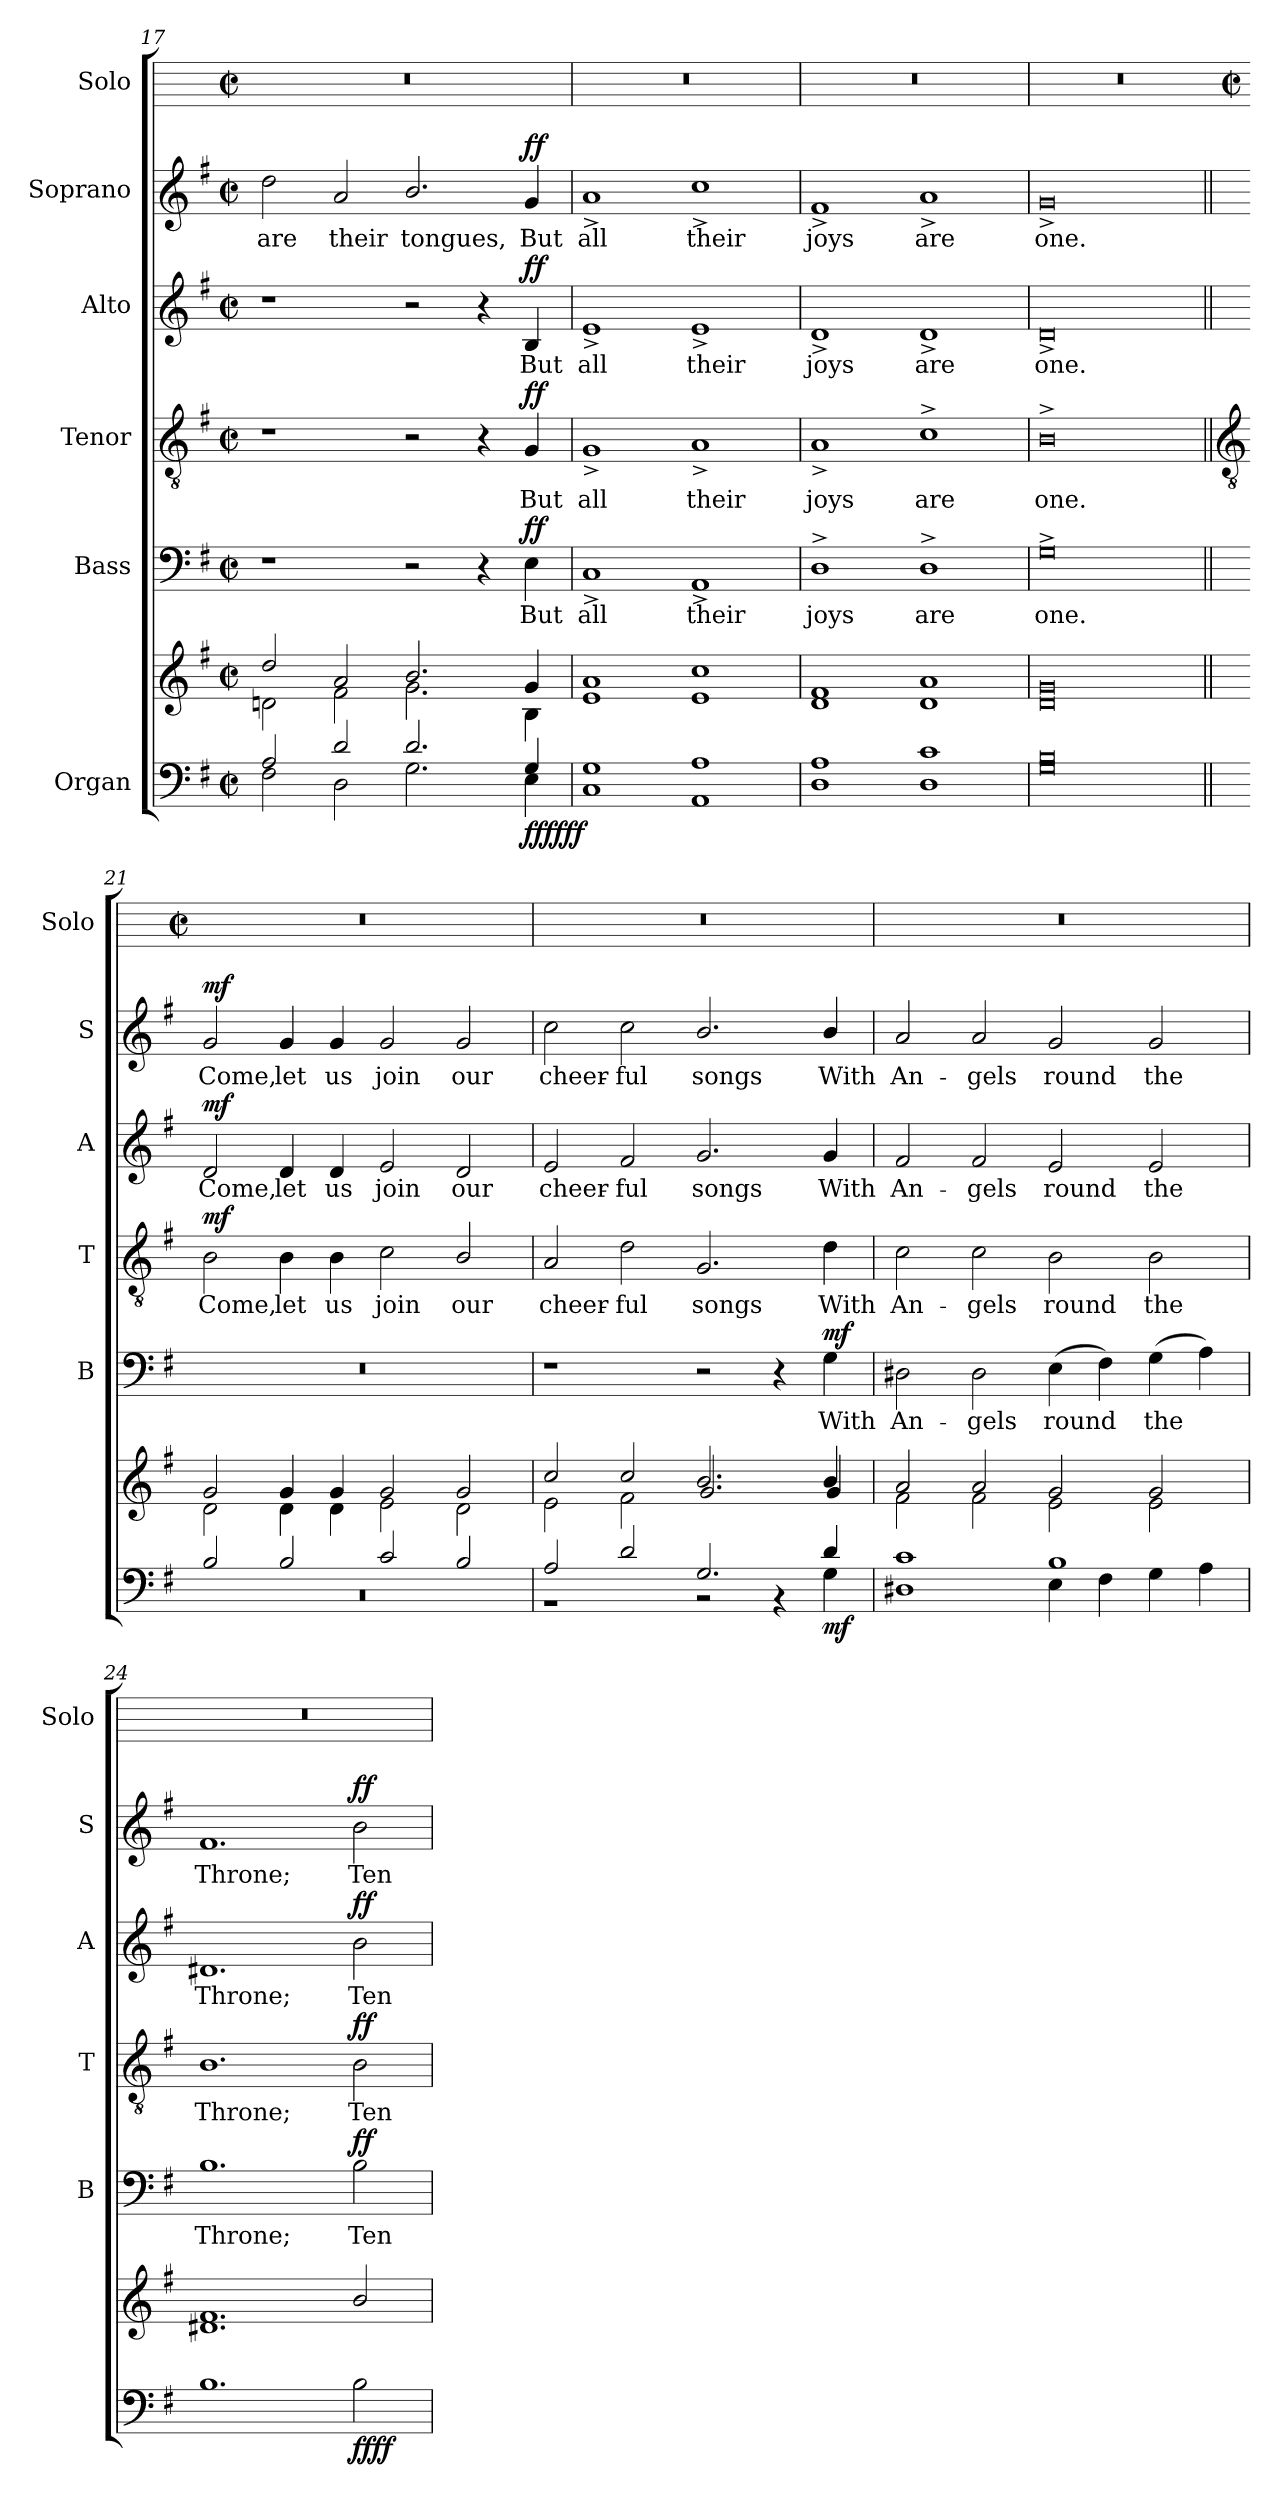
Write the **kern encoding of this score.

**kern	**kern	**dynam	**kern	**text	**dynam	**kern	**text	**dynam	**kern	**text	**dynam	**kern	**text	**dynam	**kern
*part6	*part6	*part6	*part5	*part5	*part5	*part4	*part4	*part4	*part3	*part3	*part3	*part2	*part2	*part2	*part1
*staff7	*staff6	*staff6/7	*staff5	*staff5	*staff5	*staff4	*staff4	*staff4	*staff3	*staff3	*staff3	*staff2	*staff2	*staff2	*staff1
*I"Organ	*	*	*I"Bass	*	*	*I"Tenor	*	*	*I"Alto	*	*	*I"Soprano	*	*	*I"Solo
*	*	*	*I'B	*	*	*I'T	*	*	*I'A	*	*	*I'S	*	*	*I'Solo
*clefF4	*clefG2	*	*clefF4	*	*	*clefGv2	*	*	*clefG2	*	*	*clefG2	*	*	*
*k[f#]	*k[f#]	*	*k[f#]	*	*	*k[f#]	*	*	*k[f#]	*	*	*k[f#]	*	*	*
*G:	*G:	*	*G:	*	*	*G:	*	*	*G:	*	*	*G:	*	*	*
*M4/2	*M4/2	*	*M4/2	*	*	*M4/2	*	*	*M4/2	*	*	*M4/2	*	*	*M4/2
*met(c|)	*met(c|)	*	*met(c|)	*	*	*met(c|)	*	*	*met(c|)	*	*	*met(c|)	*	*	*met(c|)
=17	=17	=17	=17	=17	=17	=17	=17	=17	=17	=17	=17	=17	=17	=17	=17
*^	*^	*	*	*	*	*	*	*	*	*	*	*	*	*	*
!	!	!	!	!	!	!	!	!	!	!	!	!	!	!	!LO:LY:b	!	!
2A/	2F#\	2dd/	2dn\	.	1r	.	.	1r	.	.	1r	.	.	2dd	are	.	0r
!	!	!	!	!	!	!	!	!	!	!	!	!	!	!	!LO:LY:b	!	!
2d/	2D\	2a/	2f#\	.	.	.	.	.	.	.	.	.	.	2a	their	.	.
!	!	!	!	!	!	!	!	!	!	!	!	!	!	!	!LO:LY:b	!	!
2.d/	2.G\	2.b/	2.g\	.	2r	.	.	2r	.	.	2r	.	.	2.b/	tongues,	.	.
.	.	.	.	.	4r	.	.	4r	.	.	4r	.	.	.	.	.	.
!	!	!	!	!LO:DY:b=2	!	!LO:LY:b	!	!	!LO:LY:b	!	!	!LO:LY:b	!	!	!LO:LY:b	!	!
!	!	!	!	!LO:DY:n=1:b=2	!	!	!	!	!	!	!	!	!	!	!	!	!
!	!	!	!	!LO:DY:n=2:b	!	!	!LO:DY:b	!	!	!LO:DY:b	!	!	!LO:DY:b	!	!	!LO:DY:b	!
4G/	4E\	4g/	4B\	ff ff ff	4E	But	ff	4G	But	ff	4B	But	ff	4g	But	ff	.
=18	=18	=18	=18	=18	=18	=18	=18	=18	=18	=18	=18	=18	=18	=18	=18	=18	=18
!	!	!	!	!	!	!LO:LY:b	!	!	!LO:LY:b	!	!	!LO:LY:b	!	!	!LO:LY:b	!	!
1G/	1C\	1a/	1e\	.	1C^	all	.	1G^	all	.	1e^	all	.	1a^	all	.	0r
!	!	!	!	!	!	!LO:LY:b	!	!	!LO:LY:b	!	!	!LO:LY:b	!	!	!LO:LY:b	!	!
1A/	1AA/	1cc/	1e/	.	1AA^/	their	.	1A^/	their	.	1e^/	their	.	1cc^/	their	.	.
=19	=19	=19	=19	=19	=19	=19	=19	=19	=19	=19	=19	=19	=19	=19	=19	=19	=19
!	!	!	!	!	!	!LO:LY:b	!	!	!LO:LY:b	!	!	!LO:LY:b	!	!	!LO:LY:b	!	!
1A/	1D\	1f#/	1d\	.	1D^	joys	.	1A^	joys	.	1d^	joys	.	1f#^	joys	.	0r
!	!	!	!	!	!	!LO:LY:b	!	!	!LO:LY:b	!	!	!LO:LY:b	!	!	!LO:LY:b	!	!
1c/	1D\	1a/	1d\	.	1D^	are	.	1c^	are	.	1d^	are	.	1a^	are	.	.
=20	=20	=20	=20	=20	=20	=20	=20	=20	=20	=20	=20	=20	=20	=20	=20	=20	=20
!	!	!	!	!	!	!LO:LY:b	!	!	!LO:LY:b	!	!	!LO:LY:b	!	!	!LO:LY:b	!	!
0B/	0G\	0g/	0d\	.	0G^	one.	.	0B^	one.	.	0d^	one.	.	0g^	one.	.	0r
!!LO:LB:g=z
=21||	=21||	=21||	=21||	=21	=21||	=21	=21	=21||	=21	=21	=21||	=21	=21	=21||	=21	=21	=21
*	*	*	*	*	*	*	*	*clefGv2	*	*	*	*	*	*	*	*	*
*	*	*	*	*	*	*	*	*	*	*	*	*	*	*	*	*	*M4/2
*	*	*	*	*	*	*	*	*	*	*	*	*	*	*	*	*	*met(c|)
!	!	!	!	!LO:DY:b=2	!	!	!	!	!LO:LY:b	!	!	!LO:LY:b	!	!	!LO:LY:b	!	!
!	!	!	!	!LO:DY:n=1:b	!	!	!	!	!	!	!	!	!	!	!	!	!
!	!	!	!	!LO:DY:n=2:b	!	!	!	!	!	!LO:DY:b	!	!	!LO:DY:b	!	!	!LO:DY:b	!
2B/	0r	2g/	2d\	mf mf mf	0r	.	.	2B	Come,	mf	2d	Come,	mf	2g	Come,	mf	0r
!	!	!	!	!	!	!	!	!	!LO:LY:b	!	!	!LO:LY:b	!	!	!LO:LY:b	!	!
2B/	.	4g/	4d\	.	.	.	.	4B	let	.	4d	let	.	4g	let	.	.
!	!	!	!	!	!	!	!	!	!LO:LY:b	!	!	!LO:LY:b	!	!	!LO:LY:b	!	!
.	.	4g/	4d\	.	.	.	.	4B	us	.	4d	us	.	4g	us	.	.
!	!	!	!	!	!	!	!	!	!LO:LY:b	!	!	!LO:LY:b	!	!	!LO:LY:b	!	!
2c/	.	2g/	2e\	.	.	.	.	2c	join	.	2e	join	.	2g	join	.	.
!	!	!	!	!	!	!	!	!	!LO:LY:b	!	!	!LO:LY:b	!	!	!LO:LY:b	!	!
2B/	.	2g/	2d\	.	.	.	.	2B/	our	.	2d	our	.	2g	our	.	.
=22	=22	=22	=22	=22	=22	=22	=22	=22	=22	=22	=22	=22	=22	=22	=22	=22	=22
!	!	!	!	!	!	!	!	!	!LO:LY:b	!	!	!LO:LY:b	!	!	!LO:LY:b	!	!
2A/	1r	2cc/	2e\	.	1r	.	.	2A	cheer-	.	2e	cheer-	.	2cc	cheer-	.	0r
!	!	!	!	!	!	!	!	!	!LO:LY:b	!	!	!LO:LY:b	!	!	!LO:LY:b	!	!
2d/	.	2cc/	2f#\	.	.	.	.	2d	-ful	.	2f#	-ful	.	2cc	-ful	.	.
!	!	!	!	!	!	!	!	!	!LO:LY:b	!	!	!LO:LY:b	!	!	!LO:LY:b	!	!
2.G/	2r	2.b/	2.g/	.	2r	.	.	2.G/	songs	.	2.g/	songs	.	2.b/	songs	.	.
.	4r	.	.	.	4r	.	.	.	.	.	.	.	.	.	.	.	.
!	!	!	!	!LO:DY:b=2	!	!LO:LY:b	!LO:DY:b	!	!LO:LY:b	!	!	!LO:LY:b	!	!	!LO:LY:b	!	!
4d/	4G\	4b/	4g/	mf	4G\	With	mf	4d\	With	.	4g/	With	.	4b/	With	.	.
=23	=23	=23	=23	=23	=23	=23	=23	=23	=23	=23	=23	=23	=23	=23	=23	=23	=23
!	!	!	!	!	!	!LO:LY:b	!	!	!LO:LY:b	!	!	!LO:LY:b	!	!	!LO:LY:b	!	!
1c/	1D#X\	2a/	2f#\	.	2D#X	An-	.	2c	An-	.	2f#	An-	.	2a	An-	.	0r
!	!	!	!	!	!	!LO:LY:b	!	!	!LO:LY:b	!	!	!LO:LY:b	!	!	!LO:LY:b	!	!
.	.	2a/	2f#\	.	2D#	-gels	.	2c	-gels	.	2f#	-gels	.	2a	-gels	.	.
!	!	!	!	!	!	!LO:LY:b	!	!	!LO:LY:b	!	!	!LO:LY:b	!	!	!LO:LY:b	!	!
1B/	4E\	2g/	2e\	.	(>4E	round	.	2B	round	.	2e	round	.	2g	round	.	.
.	4F#\	.	.	.	4F#)	.	.	.	.	.	.	.	.	.	.	.	.
!	!	!	!	!	!	!LO:LY:b	!	!	!LO:LY:b	!	!	!LO:LY:b	!	!	!LO:LY:b	!	!
.	4G\	2g/	2e\	.	(>4G	the	.	2B	the	.	2e	the	.	2g	the	.	.
.	4A\	.	.	.	4A)	.	.	.	.	.	.	.	.	.	.	.	.
=24	=24	=24	=24	=24	=24	=24	=24	=24	=24	=24	=24	=24	=24	=24	=24	=24	=24
!	!	!	!	!	!	!LO:LY:b	!	!	!LO:LY:b	!	!	!LO:LY:b	!	!	!LO:LY:b	!	!
0ryy	1.B\	1.d#X/ 1.f#/	0ryy	.	1.B	Throne;	.	1.B	Throne;	.	1.d#X	Throne;	.	1.f#	Throne;	.	0r
!	!	!	!	!LO:DY:b=2	!	!LO:LY:b	!	!	!LO:LY:b	!	!	!LO:LY:b	!	!	!LO:LY:b	!	!
!	!	!	!	!LO:DY:n=1:b	!	!	!LO:DY:b	!	!	!LO:DY:b	!	!	!LO:DY:b	!	!	!LO:DY:b	!
.	2B\	2b/	.	ff ff	2B	Ten	ff	2B	Ten	ff	2b	Ten	ff	2b	Ten	ff	.
*v	*v	*	*	*	*	*	*	*	*	*	*	*	*	*	*	*	*
*	*v	*v	*	*	*	*	*	*	*	*	*	*	*	*	*	*
=	=	=	=	=	=	=	=	=	=	=	=	=	=	=	=
*-	*-	*-	*-	*-	*-	*-	*-	*-	*-	*-	*-	*-	*-	*-	*-
